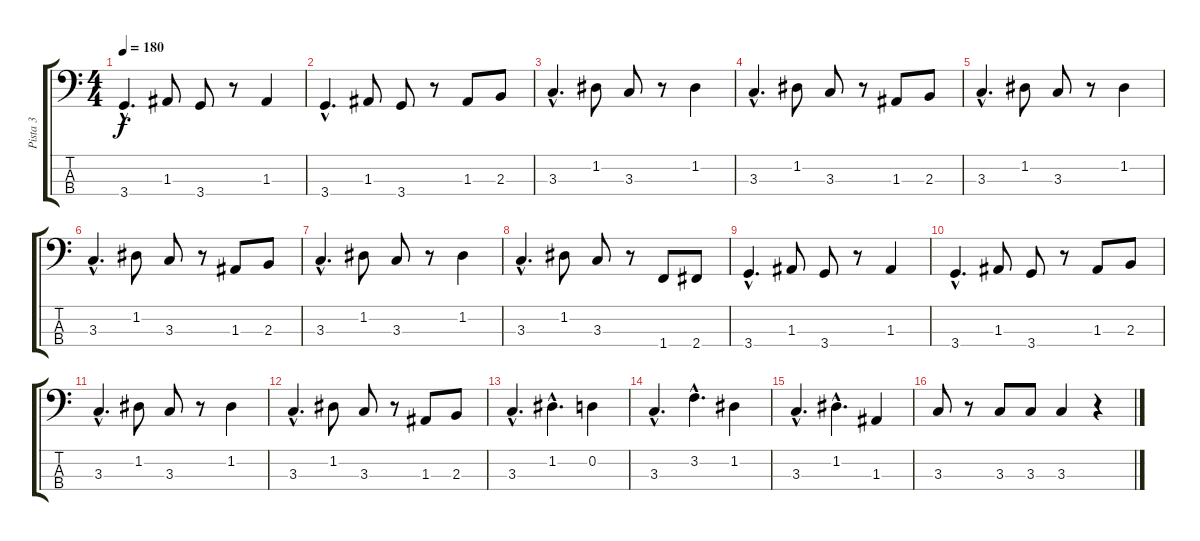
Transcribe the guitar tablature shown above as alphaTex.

\track ("Pista 3" "Pista 3") {instrument electricbassfinger}
\staff {score tabs}
\tuning (G2 D2 A1 E1) {hide}
\ts (4 4)
\tempo 180
\clef f4
\ks c
3.4{hac}.4{d dy f} 1.3.8 3.4.8 r.8 1.3.4 |
3.4{hac}.4{d} 1.3.8 3.4.8 r.8 1.3.8 2.3.8 |
3.3{hac}.4{d} 1.2.8 3.3.8 r.8 1.2.4 |
3.3{hac}.4{d} 1.2.8 3.3.8 r.8 1.3.8 2.3.8 |
3.3{hac}.4{d} 1.2.8 3.3.8 r.8 1.2.4 |
3.3{hac}.4{d} 1.2.8 3.3.8 r.8 1.3.8 2.3.8 |
3.3{hac}.4{d} 1.2.8 3.3.8 r.8 1.2.4 |
3.3{hac}.4{d} 1.2.8 3.3.8 r.8 1.4.8 2.4.8 |
3.4{hac}.4{d} 1.3.8 3.4.8 r.8 1.3.4 |
3.4{hac}.4{d} 1.3.8 3.4.8 r.8 1.3.8 2.3.8 |
3.3{hac}.4{d} 1.2.8 3.3.8 r.8 1.2.4 |
3.3{hac}.4{d} 1.2.8 3.3.8 r.8 1.3.8 2.3.8 |
3.3{hac}.4{d} 1.2{hac}.4{d} 0.2.4 |
3.3{hac}.4{d} 3.2{hac}.4{d} 1.2.4 |
3.3{hac}.4{d} 1.2{hac}.4{d} 1.3.4 |
3.3.8 r.8 3.3.8 3.3.8 3.3.4 r.4
